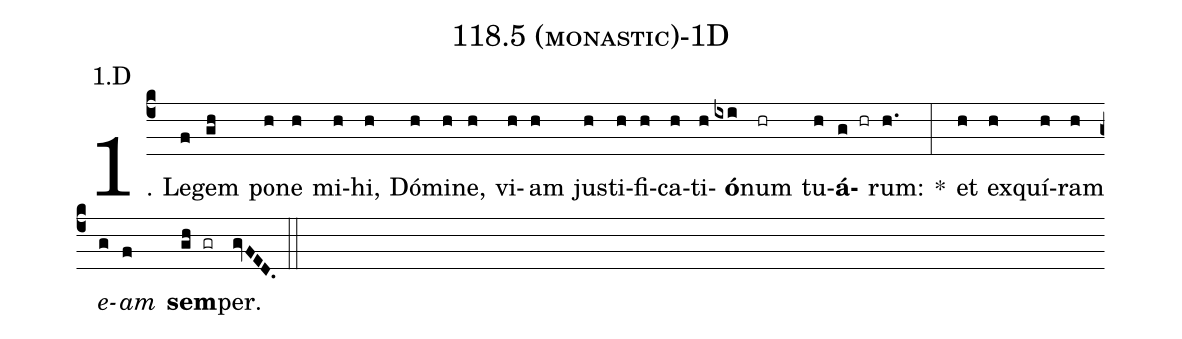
name: 118.5 (monastic)-1D;
annotation: 1.D;
%%
(c4)1. Le(f)gem(gh) po(h)ne(h) mi(h)hi,(h) Dó(h)mi(h)ne,(h) vi(h)am(h) jus(h)ti(h)fi(h)ca(h)ti(h)<b>ó</b>(ixi)num(hr) tu(h)<b>á</b>(g hr)rum:(h.) *(:) et(h) ex(h)quí(h)ram(h) <i>e</i>(g)<i>am</i>(f) <b>sem</b>(gh gr)per.(gvFED.) (::)
